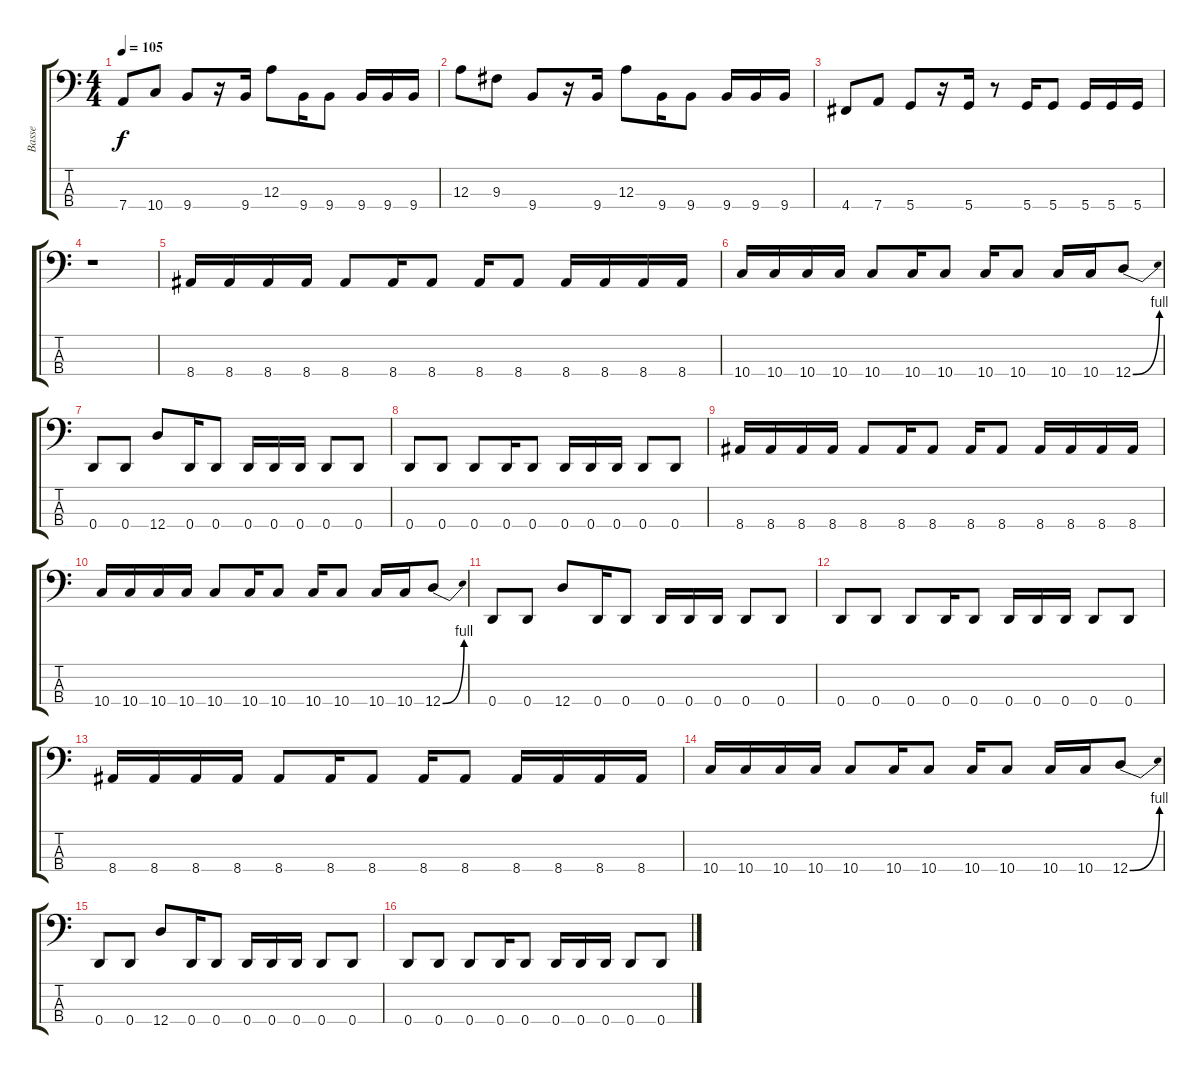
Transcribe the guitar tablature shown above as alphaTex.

\track ("Basse" "Basse") {instrument electricbassfinger}
\staff {score tabs}
\tuning (G2 D2 A1 D1) {hide}
\ts (4 4)
\tempo 105
\clef f4
\ks c
7.4.8{dy f} 10.4.8 9.4.8 r.16 9.4.16 12.3.8 9.4.16 9.4.8 9.4.16 9.4.16 9.4.16 |
12.3.8 9.3.8 9.4.8 r.16 9.4.16 12.3.8 9.4.16 9.4.8 9.4.16 9.4.16 9.4.16 |
4.4.8 7.4.8 5.4.8 r.16 5.4.16 r.8 5.4.16 5.4.8 5.4.16 5.4.16 5.4.16 |
r.1 |
8.4.16 8.4.16 8.4.16 8.4.16 8.4.8 8.4.16 8.4.8 8.4.16 8.4.8 8.4.16 8.4.16 8.4.16 8.4.16 |
10.4.16 10.4.16 10.4.16 10.4.16 10.4.8 10.4.16 10.4.8 10.4.16 10.4.8 10.4.16 10.4.16 12.4{be (bend 0 0 60 4)}.8 |
0.4.8 0.4.8 12.4.8 0.4.16 0.4.8 0.4.16 0.4.16 0.4.16 0.4.8 0.4.8 |
0.4.8 0.4.8 0.4.8 0.4.16 0.4.8 0.4.16 0.4.16 0.4.16 0.4.8 0.4.8 |
8.4.16 8.4.16 8.4.16 8.4.16 8.4.8 8.4.16 8.4.8 8.4.16 8.4.8 8.4.16 8.4.16 8.4.16 8.4.16 |
10.4.16 10.4.16 10.4.16 10.4.16 10.4.8 10.4.16 10.4.8 10.4.16 10.4.8 10.4.16 10.4.16 12.4{be (bend 0 0 60 4)}.8 |
0.4.8 0.4.8 12.4.8 0.4.16 0.4.8 0.4.16 0.4.16 0.4.16 0.4.8 0.4.8 |
0.4.8 0.4.8 0.4.8 0.4.16 0.4.8 0.4.16 0.4.16 0.4.16 0.4.8 0.4.8 |
8.4.16 8.4.16 8.4.16 8.4.16 8.4.8 8.4.16 8.4.8 8.4.16 8.4.8 8.4.16 8.4.16 8.4.16 8.4.16 |
10.4.16 10.4.16 10.4.16 10.4.16 10.4.8 10.4.16 10.4.8 10.4.16 10.4.8 10.4.16 10.4.16 12.4{be (bend 0 0 60 4)}.8 |
0.4.8 0.4.8 12.4.8 0.4.16 0.4.8 0.4.16 0.4.16 0.4.16 0.4.8 0.4.8 |
0.4.8 0.4.8 0.4.8 0.4.16 0.4.8 0.4.16 0.4.16 0.4.16 0.4.8 0.4.8
